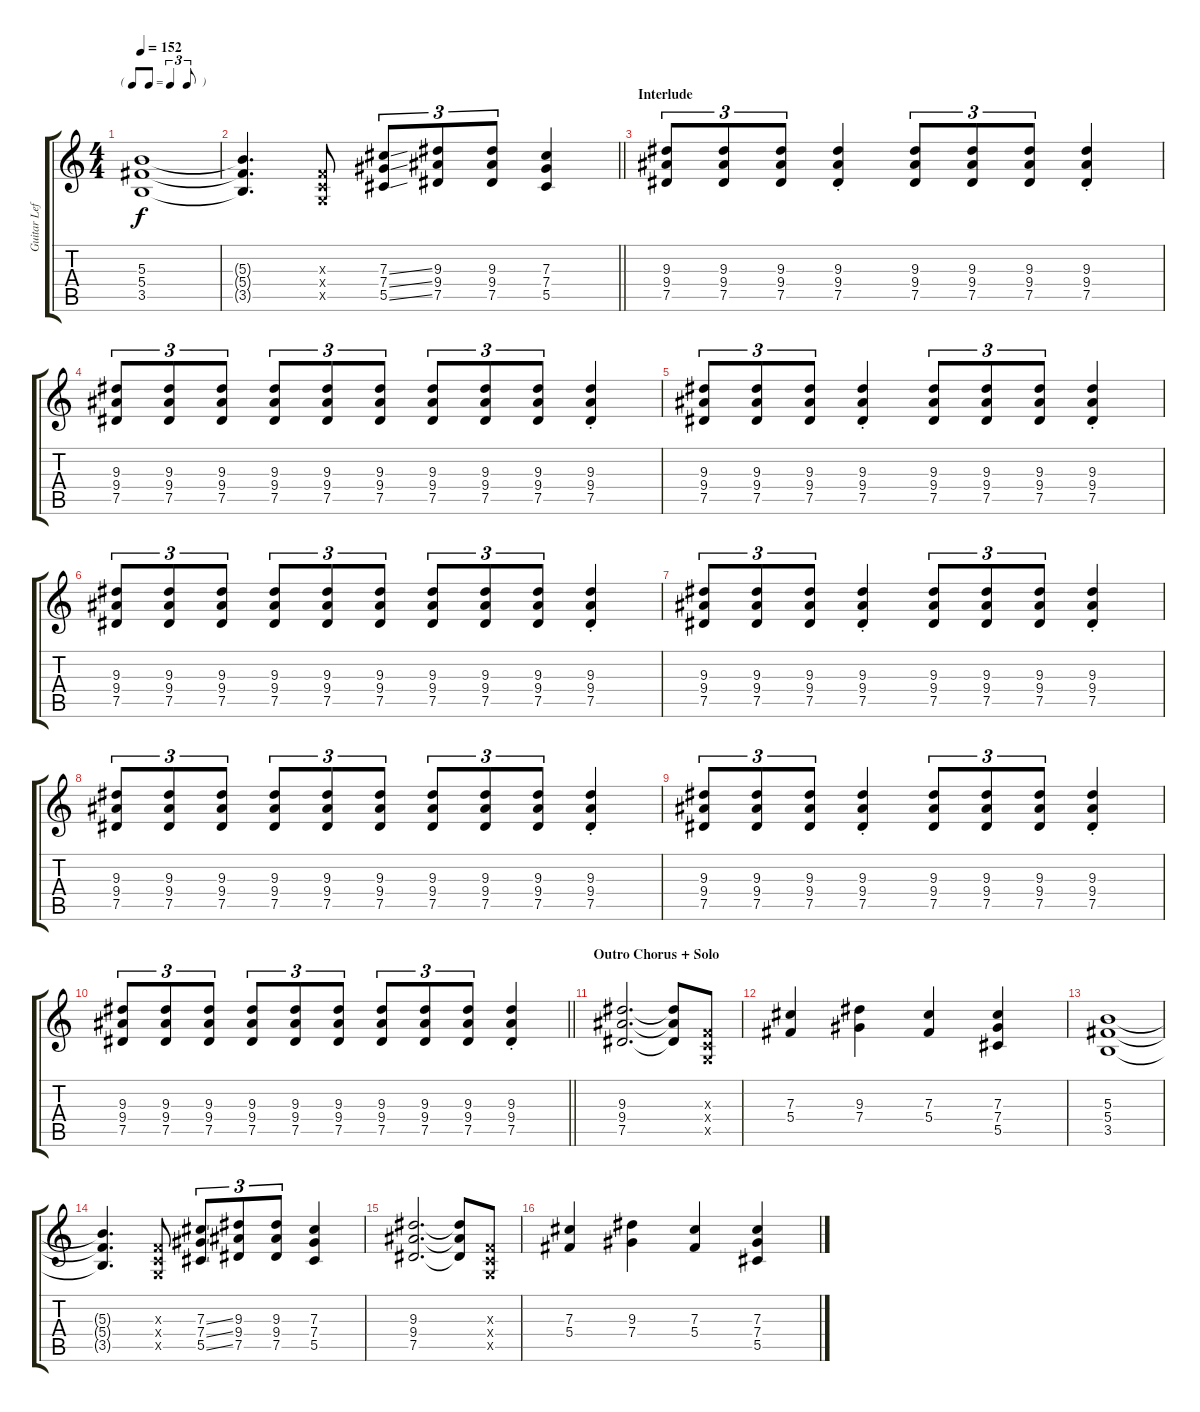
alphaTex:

\track ("Guitar Left" "Guitar Lef") {instrument overdrivenguitar}
\staff {score tabs}
\tuning (Eb4 Bb3 Gb3 Db3 Ab2 Eb2) {hide}
\ts (4 4)
\tf triplet8th
\tempo 152
\clef g2
\ks c
(5.3 5.4 3.5).1{dy f} |
\barLineRight lightlight
(5.3{t} 5.4{t} 3.5{t}).4{d} (-1.3{x} -1.4{x} -1.5{x}).8 (7.3{ss} 7.4{ss} 5.5{ss}).8{tu (3 2)} (9.3 9.4 7.5).8{tu (3 2)} (9.3 9.4 7.5).8{tu (3 2)} (7.3 7.4 5.5).4 |
\section ("" "Interlude")
(9.3 9.4 7.5).8{tu (3 2)} (9.3 9.4 7.5).8{tu (3 2)} (9.3 9.4 7.5).8{tu (3 2)} (9.3{st} 9.4{st} 7.5{st}).4 (9.3 9.4 7.5).8{tu (3 2)} (9.3 9.4 7.5).8{tu (3 2)} (9.3 9.4 7.5).8{tu (3 2)} (9.3{st} 9.4{st} 7.5{st}).4 |
(9.3 9.4 7.5).8{tu (3 2)} (9.3 9.4 7.5).8{tu (3 2)} (9.3 9.4 7.5).8{tu (3 2)} (9.3 9.4 7.5).8{tu (3 2)} (9.3 9.4 7.5).8{tu (3 2)} (9.3 9.4 7.5).8{tu (3 2)} (9.3 9.4 7.5).8{tu (3 2)} (9.3 9.4 7.5).8{tu (3 2)} (9.3 9.4 7.5).8{tu (3 2)} (9.3{st} 9.4{st} 7.5{st}).4 |
(9.3 9.4 7.5).8{tu (3 2)} (9.3 9.4 7.5).8{tu (3 2)} (9.3 9.4 7.5).8{tu (3 2)} (9.3{st} 9.4{st} 7.5{st}).4 (9.3 9.4 7.5).8{tu (3 2)} (9.3 9.4 7.5).8{tu (3 2)} (9.3 9.4 7.5).8{tu (3 2)} (9.3{st} 9.4{st} 7.5{st}).4 |
(9.3 9.4 7.5).8{tu (3 2)} (9.3 9.4 7.5).8{tu (3 2)} (9.3 9.4 7.5).8{tu (3 2)} (9.3 9.4 7.5).8{tu (3 2)} (9.3 9.4 7.5).8{tu (3 2)} (9.3 9.4 7.5).8{tu (3 2)} (9.3 9.4 7.5).8{tu (3 2)} (9.3 9.4 7.5).8{tu (3 2)} (9.3 9.4 7.5).8{tu (3 2)} (9.3{st} 9.4{st} 7.5{st}).4 |
(9.3 9.4 7.5).8{tu (3 2)} (9.3 9.4 7.5).8{tu (3 2)} (9.3 9.4 7.5).8{tu (3 2)} (9.3{st} 9.4{st} 7.5{st}).4 (9.3 9.4 7.5).8{tu (3 2)} (9.3 9.4 7.5).8{tu (3 2)} (9.3 9.4 7.5).8{tu (3 2)} (9.3{st} 9.4{st} 7.5{st}).4 |
(9.3 9.4 7.5).8{tu (3 2)} (9.3 9.4 7.5).8{tu (3 2)} (9.3 9.4 7.5).8{tu (3 2)} (9.3 9.4 7.5).8{tu (3 2)} (9.3 9.4 7.5).8{tu (3 2)} (9.3 9.4 7.5).8{tu (3 2)} (9.3 9.4 7.5).8{tu (3 2)} (9.3 9.4 7.5).8{tu (3 2)} (9.3 9.4 7.5).8{tu (3 2)} (9.3{st} 9.4{st} 7.5{st}).4 |
(9.3 9.4 7.5).8{tu (3 2)} (9.3 9.4 7.5).8{tu (3 2)} (9.3 9.4 7.5).8{tu (3 2)} (9.3{st} 9.4{st} 7.5{st}).4 (9.3 9.4 7.5).8{tu (3 2)} (9.3 9.4 7.5).8{tu (3 2)} (9.3 9.4 7.5).8{tu (3 2)} (9.3{st} 9.4{st} 7.5{st}).4 |
\barLineRight lightlight
(9.3 9.4 7.5).8{tu (3 2)} (9.3 9.4 7.5).8{tu (3 2)} (9.3 9.4 7.5).8{tu (3 2)} (9.3 9.4 7.5).8{tu (3 2)} (9.3 9.4 7.5).8{tu (3 2)} (9.3 9.4 7.5).8{tu (3 2)} (9.3 9.4 7.5).8{tu (3 2)} (9.3 9.4 7.5).8{tu (3 2)} (9.3 9.4 7.5).8{tu (3 2)} (9.3{st} 9.4{st} 7.5{st}).4 |
\section ("" "Outro Chorus + Solo")
(9.3 9.4 7.5).2{d} (9.3{t} 9.4{t} 7.5{t}).8 (-1.3{x} -1.4{x} -1.5{x}).8 |
(7.3 5.4).4 (9.3 7.4).4 (7.3 5.4).4 (7.3 7.4 5.5).4 |
(5.3 5.4 3.5).1 |
(5.3{t} 5.4{t} 3.5{t}).4{d} (-1.3{x} -1.4{x} -1.5{x}).8 (7.3{ss} 7.4{ss} 5.5{ss}).8{tu (3 2)} (9.3 9.4 7.5).8{tu (3 2)} (9.3 9.4 7.5).8{tu (3 2)} (7.3 7.4 5.5).4 |
(9.3 9.4 7.5).2{d} (9.3{t} 9.4{t} 7.5{t}).8 (-1.3{x} -1.4{x} -1.5{x}).8 |
(7.3 5.4).4 (9.3 7.4).4 (7.3 5.4).4 (7.3 7.4 5.5).4
